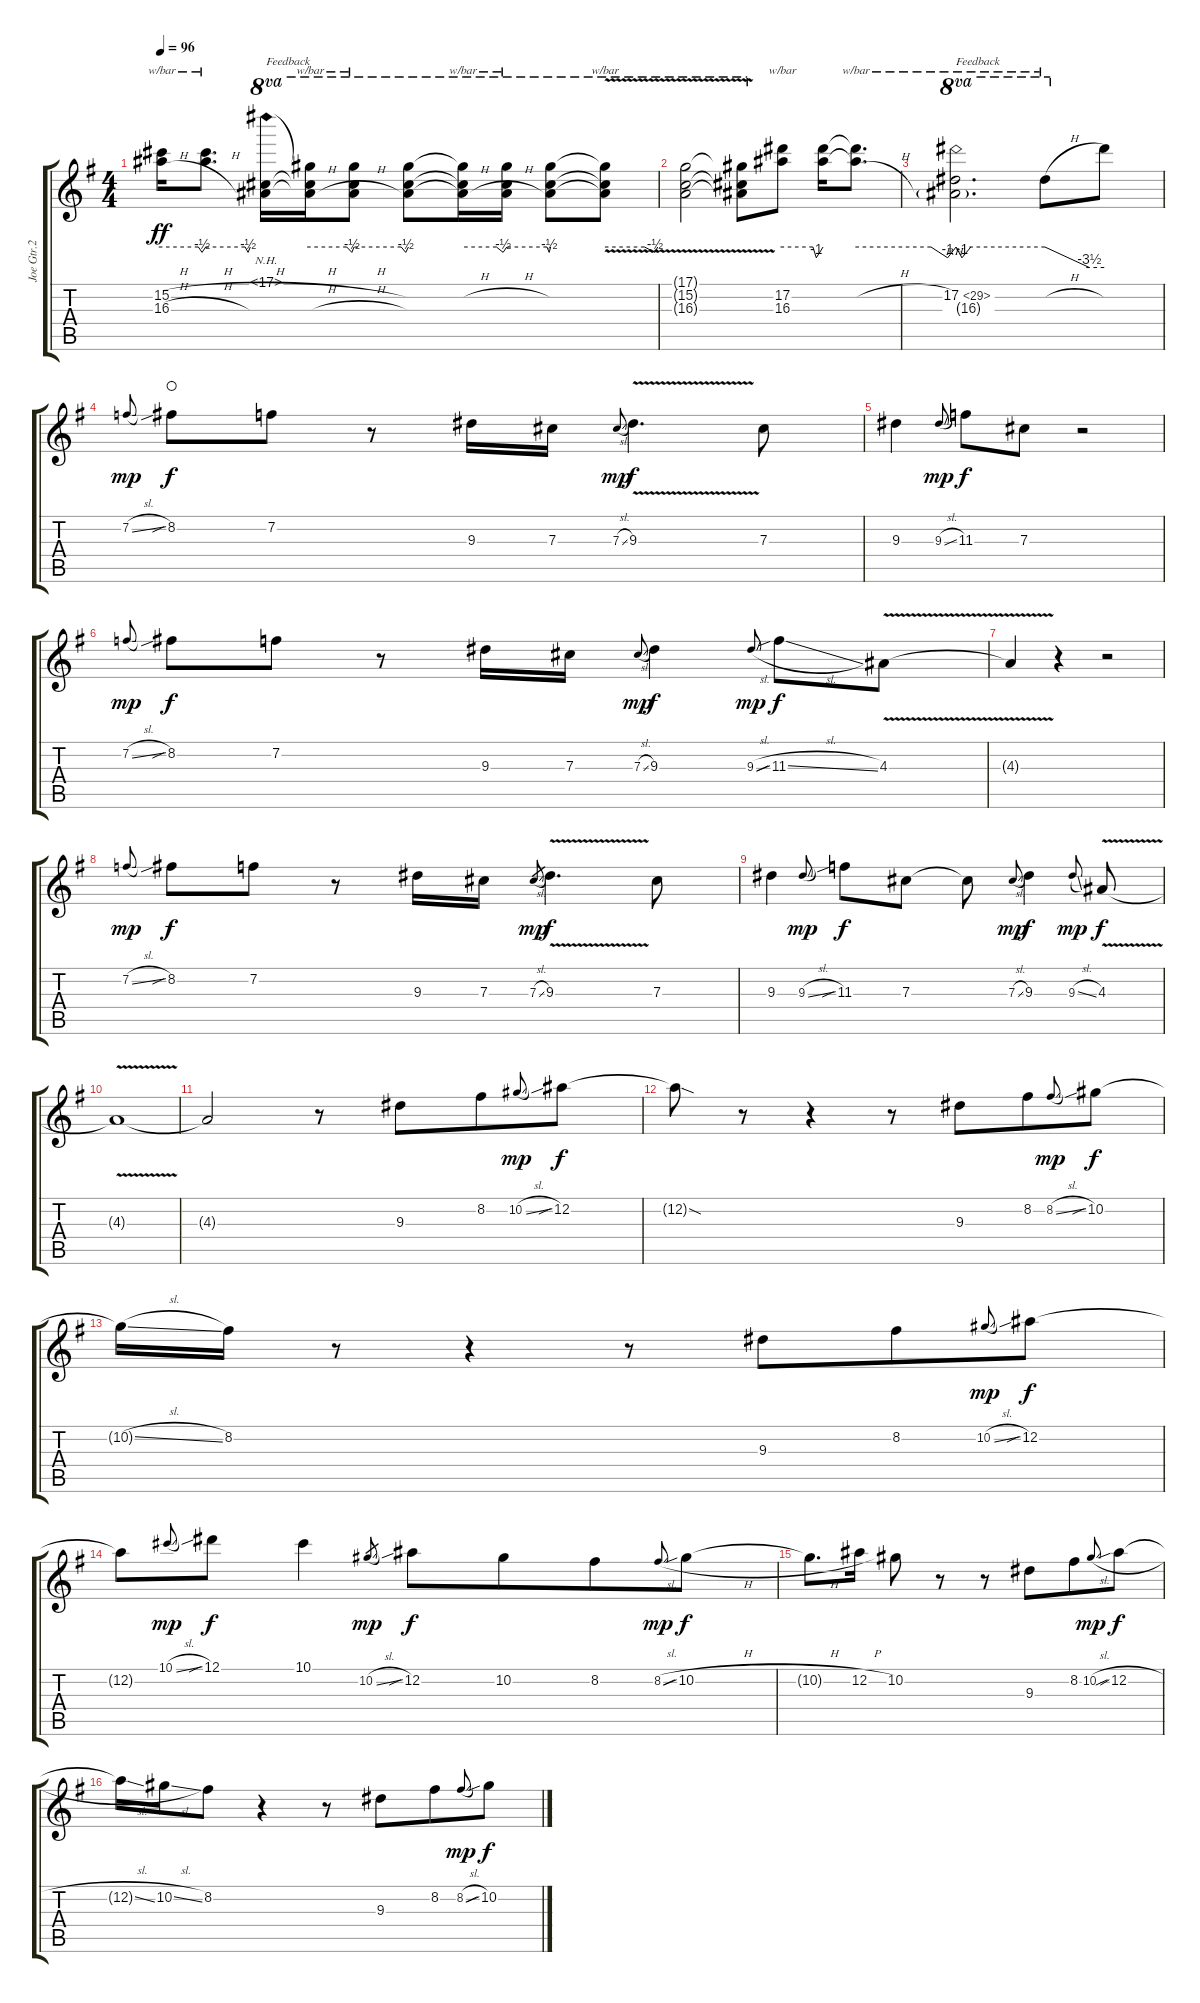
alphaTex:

\track ("Joe Gtr.2" "Joe Gtr.2") {instrument distortionguitar}
\staff {score tabs}
\tuning (Eb4 Bb3 Gb3 Db3 Ab2 Eb2) {hide}
\ts (4 4)
\tempo 96
\clef g2
\ks eminor
(15.2{h t} 16.3{h t}).16{tbe (custom default 0 0 50 0 55 -2 60 0) dy ff} (15.2{h t} 16.3{h t}).8{d tbe (custom default 0 0 53 0 57 -2 60 0)} (17.1{nh} 15.2{h t} 16.3{t}).16{ot 8va txt "Feedback"} (17.1{t} 15.2{h t} 16.3{h t}).16{tbe (custom default 0 0 50 0 57 -2 60 0) ot 8va} (17.1{t} 15.2{h t} 16.3{h t}).8{tbe (custom default 0 0 52 0 57 -2 60 0) ot 8va} (17.1{t} 15.2{t} 16.3{t}).8{ot 8va} (17.1{t} 15.2{h t} 16.3{h t}).16{tbe (custom default 0 0 46 0 55 -2 60 0) ot 8va} (17.1{t} 15.2{h t} 16.3{h t}).16{tbe (custom default 0 0 55 0 58 -2 60 0) ot 8va} (17.1{t} 15.2{t} 16.3{t}).8{ot 8va} (17.1{t} 15.2{v t} 16.3{v t}).8{tbe (custom default 0 0 45 0 57 -2 60 0) ot 8va} |
(17.1{t} 15.2{v t} 16.3{v t}).2{ot 8va} (17.1{t} 15.2{t} 16.3{t}).8{ot 8va} (17.2 16.3).8{tbe (custom default 0 0 45 0 50 -4 60 0)} (17.2{t} 16.3{t}).16 (17.2{h t} 16.3{h t}).8{d tbe (custom default 0 0 45 0 55 -4 60 0)} |
(17.2{ph 12} 16.3{g}).2{d tbe (custom default 0 0 4 -4 10 0 60 0) ot 8va txt "Feedback"} 17.2{h t}.8{tbe (custom default 0 0 45 -14 60 -14) ot 8va} 17.2{t}.8 |
7.2{sl}.8{gr onbeat dy mp} 8.2{sib}.8{dy f waho} 7.2.8 r.8 9.3.16 7.3.16 7.3{sl}.8{gr onbeat dy mp} 9.3{v}.4{d dy f} 7.3.8 |
9.3.4 9.3{sl}.8{gr onbeat dy mp} 11.3.8{dy f} 7.3.8 r.2 |
7.2{sl}.8{gr onbeat dy mp} 8.2{sib}.8{dy f} 7.2.8 r.8 9.3.16 7.3.16 7.3{sl}.8{gr onbeat dy mp} 9.3.4{dy f} 9.3{sl}.8{gr onbeat dy mp} 11.3{sib sl}.8{dy f} 4.3{v}.8 |
4.3{t}.4 r.4 r.2 |
7.2{sl}.8{gr onbeat dy mp} 8.2{sib}.8{dy f} 7.2.8 r.8 9.3.16 7.3.16 7.3{sl}.8{gr dy mp} 9.3{v}.4{d dy f} 7.3.8 |
9.3.4 9.3{sl}.8{gr onbeat dy mp} 11.3{sib}.8{dy f} 7.3.8 7.3{t}.8 7.3{sl}.8{gr onbeat dy mp} 9.3.4{dy f} 9.3{sl}.8{gr onbeat dy mp} 4.3{v}.8{dy f} |
4.3{t}.1 |
4.3{t}.2 r.8 9.3.8{beam merge} 8.2.8 10.2{sl}.8{gr onbeat dy mp} 12.2{sib}.8{dy f} |
12.2{sod t}.8 r.8 r.4 r.8 9.3.8{beam merge} 8.2.8 8.2{sl}.8{gr onbeat dy mp} 10.2{sib}.8{dy f} |
10.2{sl t}.16 8.2.16 r.8 r.4 r.8 9.3.8{beam merge} 8.2.8 10.2{sl}.8{gr onbeat dy mp} 12.2{sib}.8{dy f} |
12.2{t}.8 10.1{sl}.8{gr onbeat dy mp} 12.1{sib}.8{dy f} 10.1.4 10.2{sl}.8{gr dy mp} 12.2{sib}.8{dy f} 10.2.8{beam merge} 8.2.8 8.2{sl}.8{gr onbeat dy mp} 10.2{sib h}.8{dy f} |
10.2{h t}.8{d} 12.2{h}.16 10.2.8 r.8 r.8 9.3.8{beam merge} 8.2.8 10.2{sl}.8{gr onbeat dy mp} 12.2{sib h}.8{dy f} |
12.2{sl t}.16 10.2{sl}.16 8.2.8 r.4 r.8 9.3.8{beam merge} 8.2.8 8.2{sl}.8{gr onbeat dy mp} 10.2{sib h}.8{dy f}
